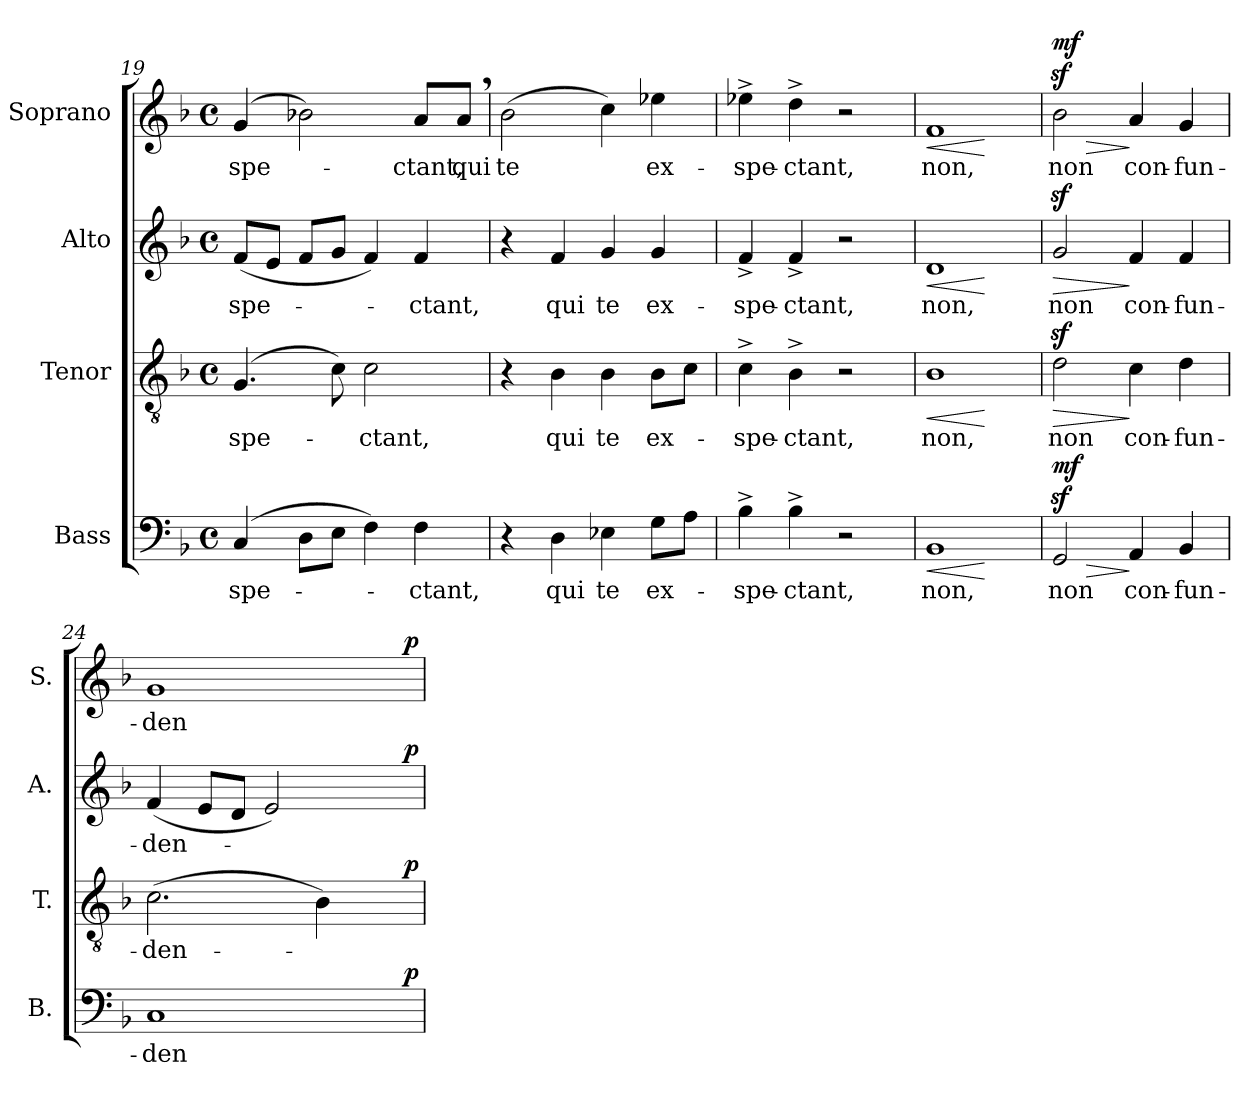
**kern	**text	**dynam	**kern	**text	**dynam	**kern	**text	**dynam	**kern	**text	**dynam
*part4	*part4	*part4	*part3	*part3	*part3	*part2	*part2	*part2	*part1	*part1	*part1
*staff4	*staff4	*staff4	*staff3	*staff3	*staff3	*staff2	*staff2	*staff2	*staff1	*staff1	*staff1
*I"Bass	*	*	*I"Tenor	*	*	*I"Alto	*	*	*I"Soprano	*	*
*I'B.	*	*	*I'T.	*	*	*I'A.	*	*	*I'S.	*	*
*clefF4	*	*	*clefGv2	*	*	*clefG2	*	*	*clefG2	*	*
*	*	*	*ITrd7c12	*	*	*	*	*	*	*	*
*k[b-]	*	*	*k[b-]	*	*	*k[b-]	*	*	*k[b-]	*	*
*F:	*	*	*F:	*	*	*F:	*	*	*F:	*	*
*M4/4	*	*	*M4/4	*	*	*M4/4	*	*	*M4/4	*	*
*met(c)	*	*	*met(c)	*	*	*met(c)	*	*	*met(c)	*	*
=19	=19	=19	=19	=19	=19	=19	=19	=19	=19	=19	=19
!	!LO:LY:b:color=#000000	!	!	!	!	!	!	!	!	!	!
!	!	!	!	!LO:LY:b:color=#000000	!	!	!	!	!	!	!
!	!	!	!	!	!	!	!LO:LY:b:color=#000000	!	!	!	!
!	!	!	!	!	!	!	!	!	!	!LO:LY:b:color=#000000	!
(4Ci/	-spe-	.	(4.GGi/	-spe-	.	(8fi/L	-spe-	.	(4gi/	-spe-	.
.	.	.	.	.	.	8ei/J	.	.	.	.	.
8Di\L	.	.	.	.	.	8fi/L	.	.	2b-Xi\)	.	.
8Ei\J	.	.	8Ci\)	.	.	8gi/J	.	.	.	.	.
!	!	!	!	!LO:LY:b:color=#000000	!	!	!	!	!	!	!
4Fi\)	.	.	2Ci\	-ctant,	.	4fi/)	.	.	.	.	.
!	!LO:LY:b:color=#000000	!	!	!	!	!	!	!	!	!	!
!	!	!	!	!	!	!	!LO:LY:b:color=#000000	!	!	!	!
!	!	!	!	!	!	!	!	!	!	!LO:LY:b:color=#000000	!
4Fi\	-ctant,	.	.	.	.	4fi/	-ctant,	.	8ai/L	-ctant,	.
!	!	!	!	!	!	!	!	!	!	!LO:LY:b:color=#000000	!
.	.	.	.	.	.	.	.	.	8a,i/J	qui	.
=20	=20	=20	=20	=20	=20	=20	=20	=20	=20	=20	=20
!	!	!	!	!	!	!	!	!	!	!LO:LY:b:color=#000000	!
4r	.	.	4r	.	.	4r	.	.	(2b-i\	te	.
!	!LO:LY:b:color=#000000	!	!	!	!	!	!	!	!	!	!
!	!	!	!	!LO:LY:b:color=#000000	!	!	!	!	!	!	!
!	!	!	!	!	!	!	!LO:LY:b:color=#000000	!	!	!	!
4Di\	qui	.	4BB-i\	qui	.	4fi/	qui	.	.	.	.
!	!LO:LY:b:color=#000000	!	!	!	!	!	!	!	!	!	!
!	!	!	!	!LO:LY:b:color=#000000	!	!	!	!	!	!	!
!	!	!	!	!	!	!	!LO:LY:b:color=#000000	!	!	!	!
4E-Xi\	te	.	4BB-i\	te	.	4gi/	te	.	4cci\)	.	.
!	!LO:LY:b:color=#000000	!	!	!	!	!	!	!	!	!	!
!	!	!	!	!LO:LY:b:color=#000000	!	!	!	!	!	!	!
!	!	!	!	!	!	!	!LO:LY:b:color=#000000	!	!	!	!
!	!	!	!	!	!	!	!	!	!	!LO:LY:b:color=#000000	!
8Gi\L	ex-	.	8BB-i\L	ex-	.	4gi/	ex-	.	4ee-Xi\	ex-	.
8Ai\J	.	.	8Ci\J	.	.	.	.	.	.	.	.
=21	=21	=21	=21	=21	=21	=21	=21	=21	=21	=21	=21
!	!LO:LY:b:color=#000000	!	!	!	!	!	!	!	!	!	!
!	!	!	!	!LO:LY:b:color=#000000	!	!	!	!	!	!	!
!	!	!	!	!	!	!	!LO:LY:b:color=#000000	!	!	!	!
!	!	!	!	!	!	!	!	!	!	!LO:LY:b:color=#000000	!
4B-^i\	-spe-	.	4C^i\	-spe-	.	4f^i/	-spe-	.	4ee-X^i\	-spe-	.
!	!LO:LY:b:color=#000000	!	!	!	!	!	!	!	!	!	!
!	!	!	!	!LO:LY:b:color=#000000	!	!	!	!	!	!	!
!	!	!	!	!	!	!	!LO:LY:b:color=#000000	!	!	!	!
!	!	!	!	!	!	!	!	!	!	!LO:LY:b:color=#000000	!
4B-^i\	-ctant,	.	4BB-^i\	-ctant,	.	4f^i/	-ctant,	.	4dd^i\	-ctant,	.
2r	.	.	2r	.	.	2r	.	.	2r	.	.
=22	=22	=22	=22	=22	=22	=22	=22	=22	=22	=22	=22
!	!LO:LY:b:color=#000000	!LO:HP:b	!	!	!	!	!	!	!	!	!
!	!	!	!	!LO:LY:b:color=#000000	!LO:HP:b	!	!	!	!	!	!
!	!	!	!	!	!	!	!LO:LY:b:color=#000000	!LO:HP:b	!	!	!
!	!	!	!	!	!	!	!	!	!	!LO:LY:b:color=#000000	!LO:HP:b
1BB-i	non,	<	1BB-i	non,	<	1di	non,	<	1fi	non,	<
.	.	[	.	.	[	.	.	[	.	.	[
!!LO:LB:g=z
=23	=23	=23	=23	=23	=23	=23	=23	=23	=23	=23	=23
!	!LO:LY:b:color=#000000	!LO:HP:b	!	!	!	!	!	!	!	!	!
!	!	!	!	!LO:LY:b:color=#000000	!LO:HP:b	!	!	!	!	!	!
!	!	!	!	!	!	!	!LO:LY:b:color=#000000	!LO:HP:b	!	!	!
!	!	!	!	!	!	!	!	!	!	!LO:LY:b:color=#000000	!LO:HP:b
2GGzi/	non	> mf	2Dzi\	non	> mf mf	2gzi/	non	>	2b-zi\	non	> mf
!	!LO:LY:b:color=#000000	!	!	!	!	!	!	!	!	!	!
!	!	!	!	!LO:LY:b:color=#000000	!	!	!	!	!	!	!
!	!	!	!	!	!	!	!LO:LY:b:color=#000000	!	!	!	!
!	!	!	!	!	!	!	!	!	!	!LO:LY:b:color=#000000	!
4AAi/	con-	]	4Ci\	con-	]	4fi/	con-	]	4ai/	con-	]
!	!LO:LY:b:color=#000000	!	!	!	!	!	!	!	!	!	!
!	!	!	!	!LO:LY:b:color=#000000	!	!	!	!	!	!	!
!	!	!	!	!	!	!	!LO:LY:b:color=#000000	!	!	!	!
!	!	!	!	!	!	!	!	!	!	!LO:LY:b:color=#000000	!
4BB-i/	-fun-	.	4Di\	-fun-	.	4fi/	-fun-	.	4gi/	-fun-	.
=24	=24	=24	=24	=24	=24	=24	=24	=24	=24	=24	=24
!	!LO:LY:b:color=#000000	!	!	!	!	!	!	!	!	!	!
!	!	!	!	!LO:LY:b:color=#000000	!	!	!	!	!	!	!
!	!	!	!	!	!	!	!LO:LY:b:color=#000000	!	!	!	!
!	!	!	!	!	!	!	!	!	!LO:TX:a:i:t=dim.	!	!
!	!	!	!	!	!	!LO:TX:a:i:t=dim.	!	!	!	!	!
!	!	!	!LO:TX:a:i:t=dim.	!	!	!	!	!	!	!	!
!LO:TX:a:i:t=dim.	!	!	!	!	!	!	!	!	!	!	!
!	!	!	!	!	!	!	!	!	!	!LO:LY:b:color=#000000	!
*^	*	*	*^	*	*	*^	*	*	*^	*	*
1Ci	2ryy	-den-	.	(2.Ci\	2ryy	-den-	.	(4fi/	2ryy	-den-	.	1gi	2ryy	-den-	.
.	.	.	.	.	.	.	.	8ei/L	.	.	.	.	.	.	.
.	.	.	.	.	.	.	.	8di/J	.	.	.	.	.	.	.
.	4ryy	.	.	.	4ryy	.	.	2ei/)	4ryy	.	.	.	4ryy	.	.
.	8ryy	.	.	4BB-i\)	8ryy	.	.	.	8ryy	.	.	.	8ryy	.	.
.	16ryy	.	.	.	16ryy	.	.	.	16ryy	.	.	.	16ryy	.	.
.	32ryy	.	.	.	32ryy	.	.	.	32ryy	.	.	.	32ryy	.	.
.	64ryy	.	.	.	64ryy	.	.	.	64ryy	.	.	.	64ryy	.	.
.	128...ryy	.	.	.	128...ryy	.	.	.	128...ryy	.	.	.	128...ryy	.	.
.	1024ryy	.	p	.	1024ryy	.	p	.	1024ryy	.	p	.	1024ryy	.	p
*v	*v	*	*	*	*	*	*	*v	*v	*	*	*v	*v	*	*
*	*	*	*v	*v	*	*	*	*	*	*	*	*
=	=	=	=	=	=	=	=	=	=	=	=
*-	*-	*-	*-	*-	*-	*-	*-	*-	*-	*-	*-
